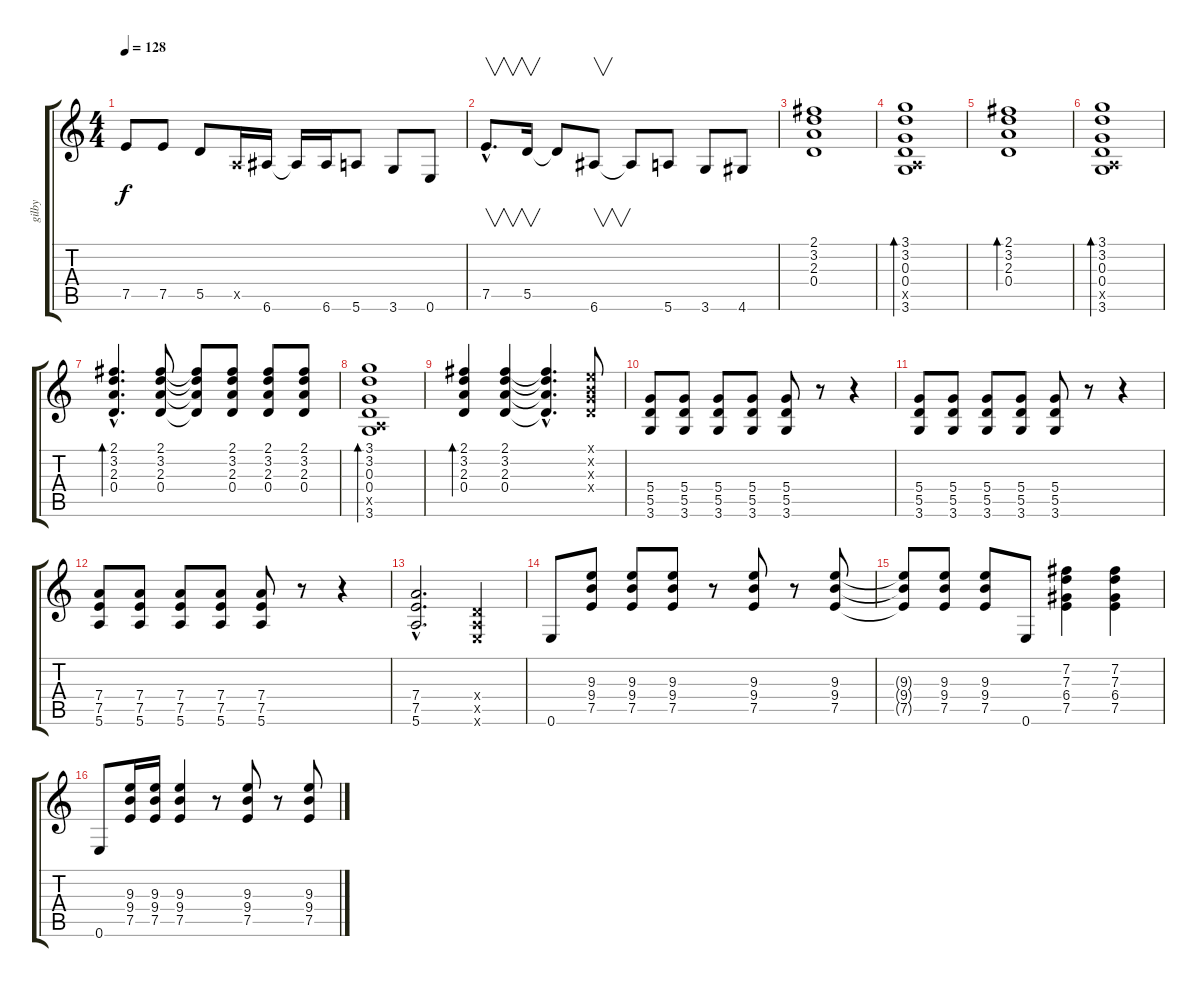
\track ("gilby" "gilby") {instrument overdrivenguitar}
\staff {score tabs}
\tuning (E4 B3 G3 D3 A2 E2) {hide}
\ts (4 4)
\tempo 128
\clef g2
\ks c
7.5.8{dy f} 7.5.8 5.5.8 0.5{x}.16 6.6.16 6.6{t}.16 6.6.16 5.6.8 3.6.8 0.6.8 |
7.5{hac}.8{v d} 5.5.16{v} 5.5{t}.8 6.6.8{v} 6.6{t}.8 5.6.8 3.6.8 4.6.8 |
(2.1 3.2 2.3 0.4).1{instrument electricguitarjazz} |
(3.1 3.2 0.3 0.4 0.5{x} 3.6).1{bd 60} |
(2.1 3.2 2.3 0.4).1{bd 60} |
(3.1 3.2 0.3 0.4 0.5{x} 3.6).1{bd 60} |
(2.1{hac} 3.2{hac} 2.3{hac} 0.4{hac}).4{d bd 60} (2.1 3.2 2.3 0.4).8 (2.1{t} 3.2{t} 2.3{t} 0.4{t}).8 (2.1 3.2 2.3 0.4).8 (2.1 3.2 2.3 0.4).8 (2.1 3.2 2.3 0.4).8 |
(3.1 3.2 0.3 0.4 0.5{x} 3.6).1{bd 60} |
(2.1 3.2 2.3 0.4).4{bd 60} (2.1 3.2 2.3 0.4).4 (2.1{hac t} 3.2{hac t} 2.3{hac t} 0.4{hac t}).4{d} (0.1{x} 0.2{x} 0.3{x} 0.4{x}).8 |
(5.4 5.5 3.6).8{instrument overdrivenguitar} (5.4 5.5 3.6).8 (5.4 5.5 3.6).8 (5.4 5.5 3.6).8 (5.4 5.5 3.6).8 r.8 r.4 |
(5.4 5.5 3.6).8 (5.4 5.5 3.6).8 (5.4 5.5 3.6).8 (5.4 5.5 3.6).8 (5.4 5.5 3.6).8 r.8 r.4 |
(7.4 7.5 5.6).8 (7.4 7.5 5.6).8 (7.4 7.5 5.6).8 (7.4 7.5 5.6).8 (7.4 7.5 5.6).8 r.8 r.4 |
(7.4{hac} 7.5{hac} 5.6{hac}).2{d} (0.4{x} 0.5{x} 0.6{x}).4 |
0.6.8 (9.3 9.4 7.5).8 (9.3 9.4 7.5).8 (9.3 9.4 7.5).8 r.8 (9.3 9.4 7.5).8 r.8 (9.3 9.4 7.5).8 |
(9.3{t} 9.4{t} 7.5{t}).8 (9.3 9.4 7.5).8 (9.3 9.4 7.5).8 0.6.8 (7.2 7.3 6.4 7.5).4 (7.2 7.3 6.4 7.5).4 |
0.6.8 (9.3 9.4 7.5).16 (9.3 9.4 7.5).16 (9.3 9.4 7.5).4 r.8 (9.3 9.4 7.5).8 r.8 (9.3 9.4 7.5).8
